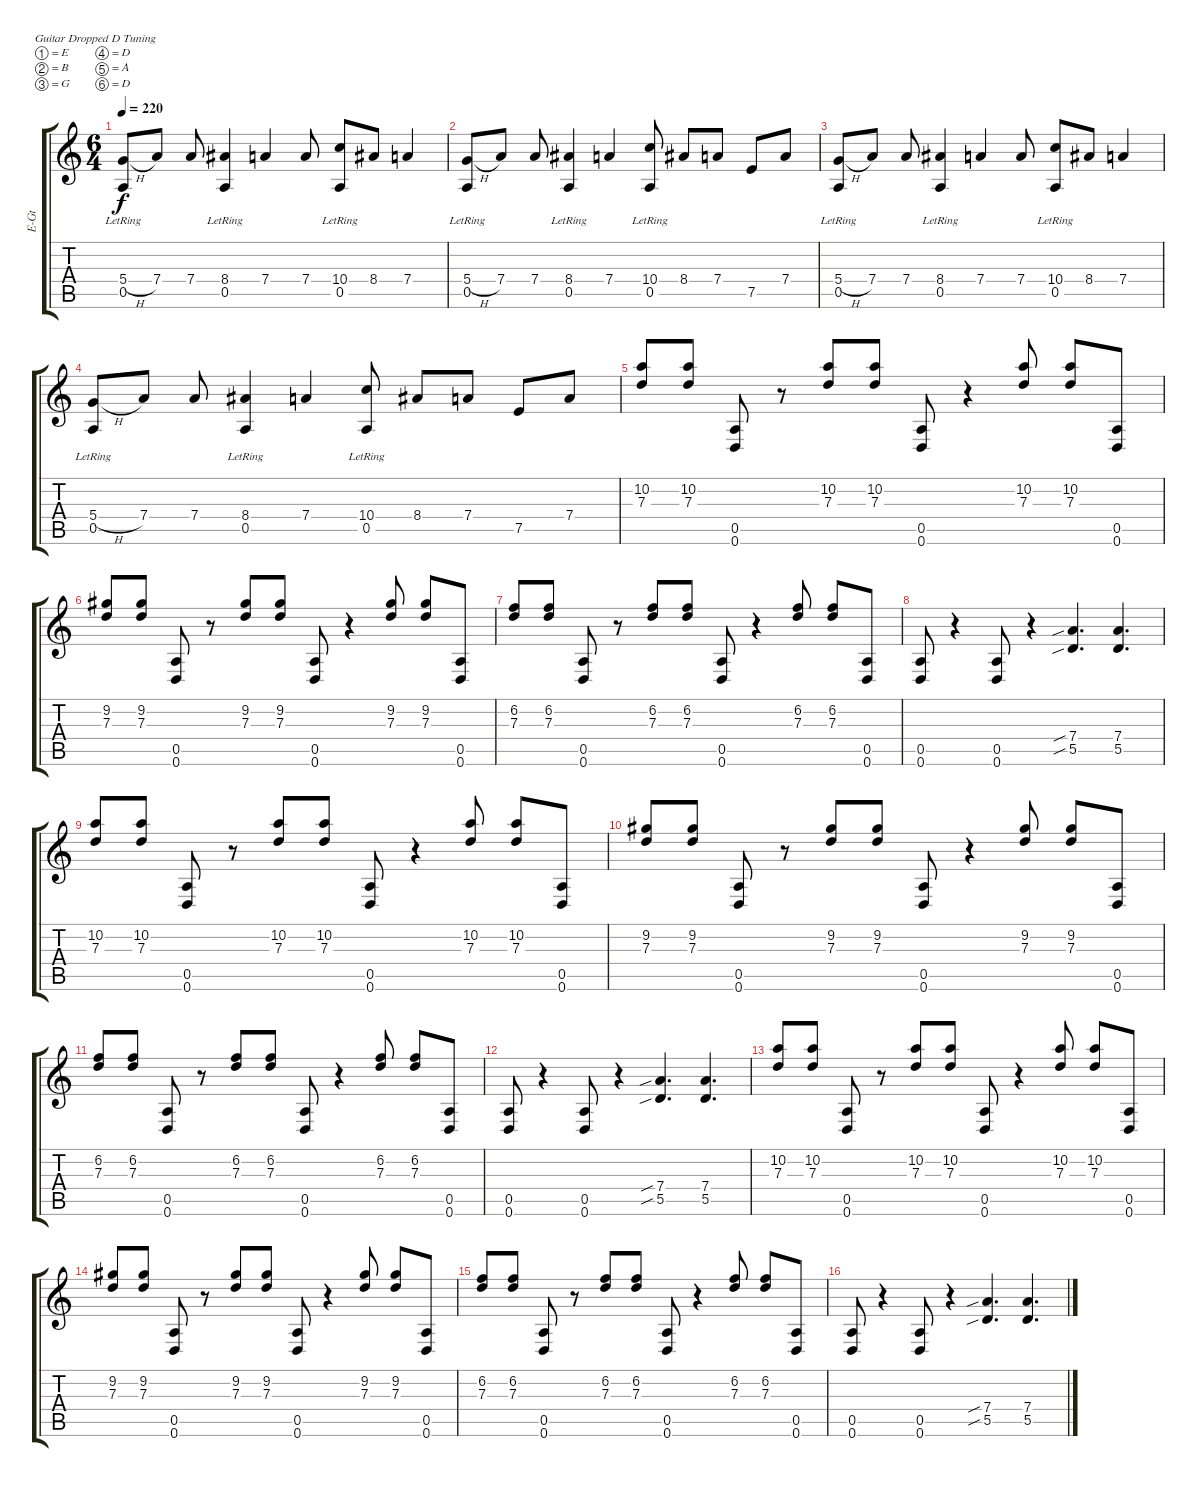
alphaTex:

\bracketExtendMode groupsimilarinstruments
\otherSystemsTrackNameOrientation horizontal
\track ("Guitar 1" "E-Gt") {instrument distortionguitar}
\staff {score tabs}
\tuning (E4 B3 G3 D3 A2 D2)
\ts (6 4)
\tempo 220
\clef g2
\ks c
(5.4{h} 0.5{lr}).8{dy f beam Up} 7.4.8{beam Up} 7.4.8{beam Up} (8.4{acc #} 0.5{lr}).4{beam Up} 7.4.4{beam Up} 7.4.8{beam Up} (10.4 0.5{lr}).8{beam Up} 8.4{acc #}.8{beam Up} 7.4.4{beam Up} |
(5.4{h} 0.5{lr}).8{beam Up} 7.4.8{beam Up} 7.4.8{beam Up} (8.4{acc #} 0.5{lr}).4{beam Up} 7.4.4{beam Up} (10.4 0.5{lr}).8{beam Up} 8.4{acc #}.8{beam Up} 7.4.8{beam Up} 7.5.8{beam Up} 7.4.8{beam Up} |
(5.4{h} 0.5{lr}).8{beam Up} 7.4.8{beam Up} 7.4.8{beam Up} (8.4{acc #} 0.5{lr}).4{beam Up} 7.4.4{beam Up} 7.4.8{beam Up} (10.4 0.5{lr}).8{beam Up} 8.4{acc #}.8{beam Up} 7.4.4{beam Up} |
(5.4{h} 0.5{lr}).8{beam Up} 7.4.8{beam Up} 7.4.8{beam Up} (8.4{acc #} 0.5{lr}).4{beam Up} 7.4.4{beam Up} (10.4 0.5{lr}).8{beam Up} 8.4{acc #}.8{beam Up} 7.4.8{beam Up} 7.5.8{beam Up} 7.4.8{beam Up} |
(10.2 7.3).8{beam Up} (10.2 7.3).8{beam Up} (0.5 0.6).8{beam Up} r.8{beam Up} (10.2 7.3).8{beam Up} (10.2 7.3).8{beam Up} (0.5 0.6).8{beam Up} r.4{beam Up} (10.2 7.3).8{beam Up} (10.2 7.3).8{beam Up} (0.5 0.6).8{beam Up} |
(9.2{acc #} 7.3).8{beam Up} (9.2{acc #} 7.3).8{beam Up} (0.5 0.6).8{beam Up} r.8{beam Up} (9.2{acc #} 7.3).8{beam Up} (9.2{acc #} 7.3).8{beam Up} (0.5 0.6).8{beam Up} r.4{beam Up} (9.2{acc #} 7.3).8{beam Up} (9.2{acc #} 7.3).8{beam Up} (0.5 0.6).8{beam Up} |
(6.2 7.3).8{beam Up} (6.2 7.3).8{beam Up} (0.5 0.6).8{beam Up} r.8{beam Up} (6.2 7.3).8{beam Up} (6.2 7.3).8{beam Up} (0.5 0.6).8{beam Up} r.4{beam Up} (6.2 7.3).8{beam Up} (6.2 7.3).8{beam Up} (0.5 0.6).8{beam Up} |
(0.5 0.6).8{beam Up} r.4{beam Up} (0.5 0.6).8{beam Up} r.4{beam Up} (7.4{sib} 5.5{sib}).4{d beam Up} (7.4 5.5).4{d beam Up} |
(10.2 7.3).8{beam Up} (10.2 7.3).8{beam Up} (0.5 0.6).8{beam Up} r.8{beam Up} (10.2 7.3).8{beam Up} (10.2 7.3).8{beam Up} (0.5 0.6).8{beam Up} r.4{beam Up} (10.2 7.3).8{beam Up} (10.2 7.3).8{beam Up} (0.5 0.6).8{beam Up} |
(9.2{acc #} 7.3).8{beam Up} (9.2{acc #} 7.3).8{beam Up} (0.5 0.6).8{beam Up} r.8{beam Up} (9.2{acc #} 7.3).8{beam Up} (9.2{acc #} 7.3).8{beam Up} (0.5 0.6).8{beam Up} r.4{beam Up} (9.2{acc #} 7.3).8{beam Up} (9.2{acc #} 7.3).8{beam Up} (0.5 0.6).8{beam Up} |
(6.2 7.3).8{beam Up} (6.2 7.3).8{beam Up} (0.5 0.6).8{beam Up} r.8{beam Up} (6.2 7.3).8{beam Up} (6.2 7.3).8{beam Up} (0.5 0.6).8{beam Up} r.4{beam Up} (6.2 7.3).8{beam Up} (6.2 7.3).8{beam Up} (0.5 0.6).8{beam Up} |
(0.5 0.6).8{beam Up} r.4{beam Up} (0.5 0.6).8{beam Up} r.4{beam Up} (7.4{sib} 5.5{sib}).4{d beam Up} (7.4 5.5).4{d beam Up} |
(10.2 7.3).8{beam Up} (10.2 7.3).8{beam Up} (0.5 0.6).8{beam Up} r.8{beam Up} (10.2 7.3).8{beam Up} (10.2 7.3).8{beam Up} (0.5 0.6).8{beam Up} r.4{beam Up} (10.2 7.3).8{beam Up} (10.2 7.3).8{beam Up} (0.5 0.6).8{beam Up} |
(9.2{acc #} 7.3).8{beam Up} (9.2{acc #} 7.3).8{beam Up} (0.5 0.6).8{beam Up} r.8{beam Up} (9.2{acc #} 7.3).8{beam Up} (9.2{acc #} 7.3).8{beam Up} (0.5 0.6).8{beam Up} r.4{beam Up} (9.2{acc #} 7.3).8{beam Up} (9.2{acc #} 7.3).8{beam Up} (0.5 0.6).8{beam Up} |
(6.2 7.3).8{beam Up} (6.2 7.3).8{beam Up} (0.5 0.6).8{beam Up} r.8{beam Up} (6.2 7.3).8{beam Up} (6.2 7.3).8{beam Up} (0.5 0.6).8{beam Up} r.4{beam Up} (6.2 7.3).8{beam Up} (6.2 7.3).8{beam Up} (0.5 0.6).8{beam Up} |
(0.5 0.6).8{beam Up} r.4{beam Up} (0.5 0.6).8{beam Up} r.4{beam Up} (7.4{sib} 5.5{sib}).4{d beam Up} (7.4 5.5).4{d beam Up}
